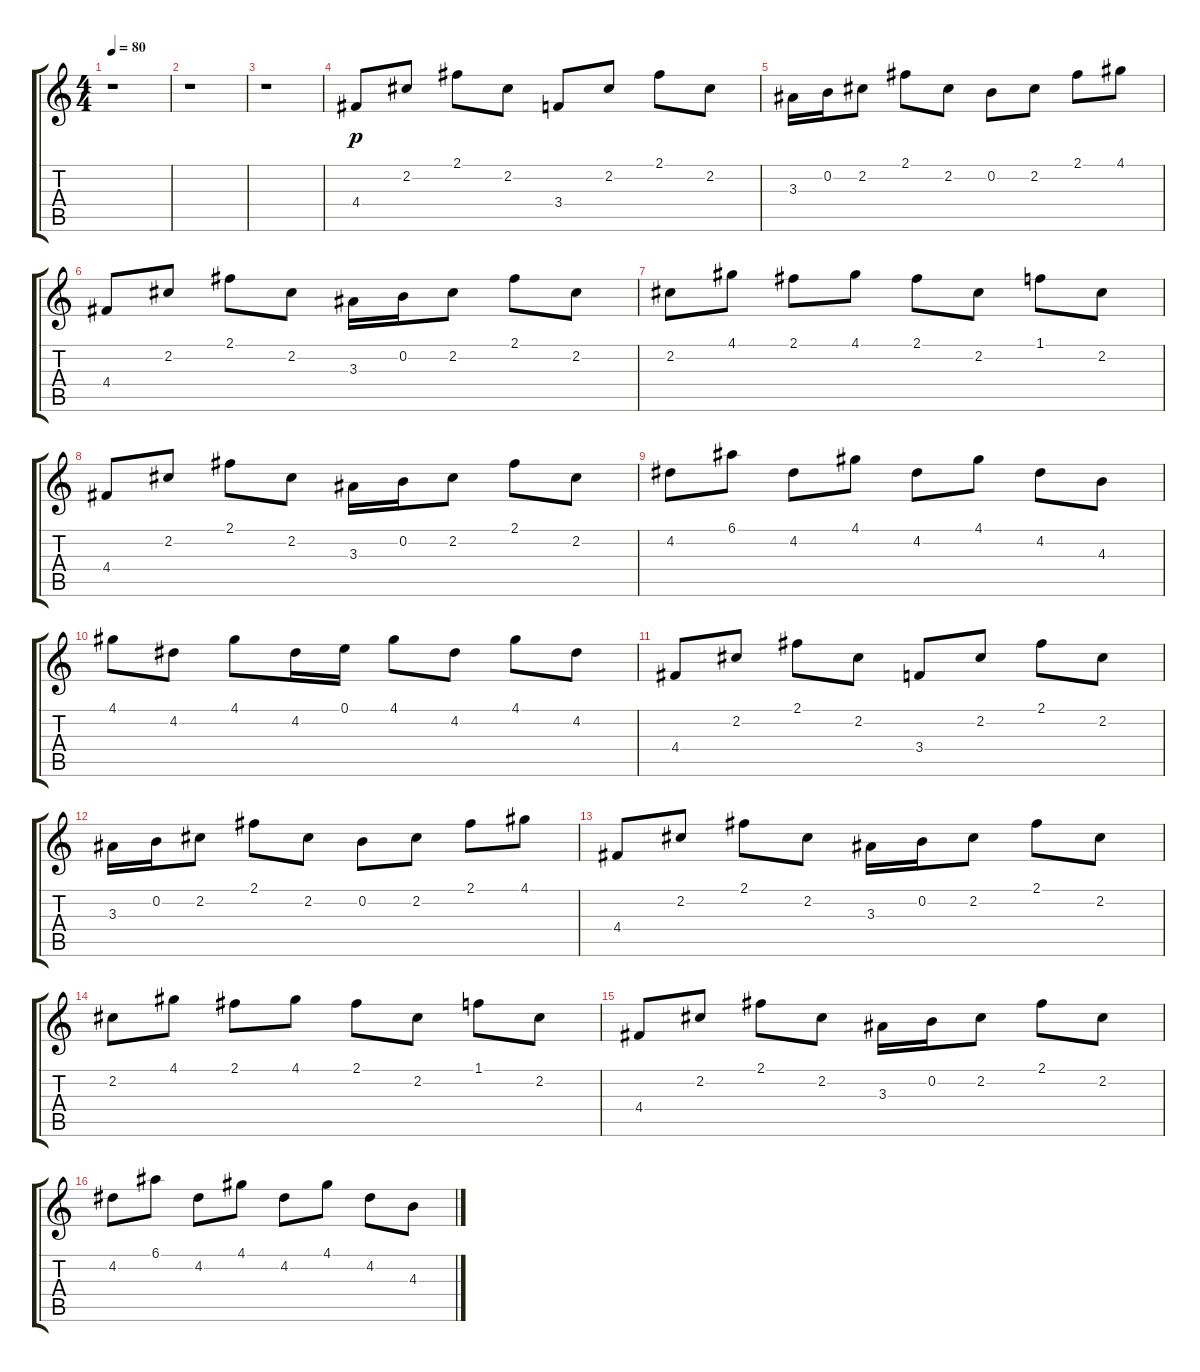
\track "" {instrument electricguitarclean}
\staff {score tabs}
\tuning (E4 B3 G3 D3 A2 E2) {hide}
\ts (4 4)
\tempo 80
\clef g2
\ks c
r.1{dy p} |
r.1 |
r.1 |
4.4.8 2.2.8 2.1.8 2.2.8 3.4.8 2.2.8 2.1.8 2.2.8 |
3.3.16 0.2.16 2.2.8 2.1.8 2.2.8 0.2.8 2.2.8 2.1.8 4.1.8 |
4.4.8 2.2.8 2.1.8 2.2.8 3.3.16 0.2.16 2.2.8 2.1.8 2.2.8 |
2.2.8 4.1.8 2.1.8 4.1.8 2.1.8 2.2.8 1.1.8 2.2.8 |
4.4.8 2.2.8 2.1.8 2.2.8 3.3.16 0.2.16 2.2.8 2.1.8 2.2.8 |
4.2.8 6.1.8 4.2.8 4.1.8 4.2.8 4.1.8 4.2.8 4.3.8 |
4.1.8 4.2.8 4.1.8 4.2.16 0.1.16 4.1.8 4.2.8 4.1.8 4.2.8 |
4.4.8 2.2.8 2.1.8 2.2.8 3.4.8 2.2.8 2.1.8 2.2.8 |
3.3.16 0.2.16 2.2.8 2.1.8 2.2.8 0.2.8 2.2.8 2.1.8 4.1.8 |
4.4.8 2.2.8 2.1.8 2.2.8 3.3.16 0.2.16 2.2.8 2.1.8 2.2.8 |
2.2.8 4.1.8 2.1.8 4.1.8 2.1.8 2.2.8 1.1.8 2.2.8 |
4.4.8 2.2.8 2.1.8 2.2.8 3.3.16 0.2.16 2.2.8 2.1.8 2.2.8 |
4.2.8 6.1.8 4.2.8 4.1.8 4.2.8 4.1.8 4.2.8 4.3.8
